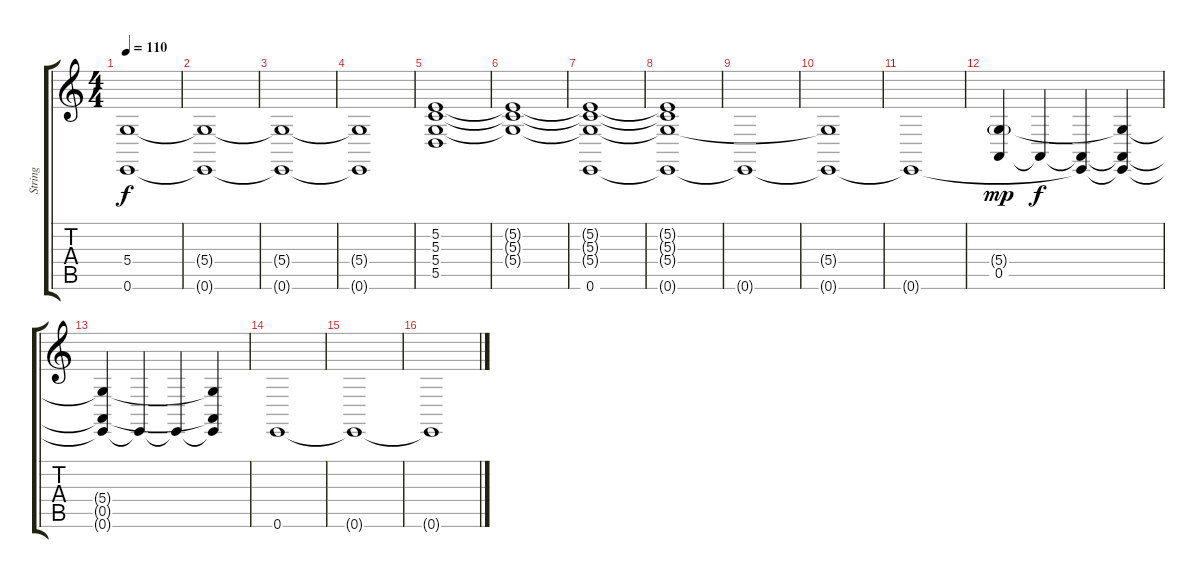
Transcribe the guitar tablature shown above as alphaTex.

\track ("String" "String") {instrument stringensemble1}
\staff {score tabs}
\tuning (E4 B3 G3 D3 A2 E2) {hide}
\ts (4 4)
\tempo 110
\clef g2
\ks c
(5.4{t} 0.6{t}).1{dy f} |
(5.4{t} 0.6{t}).1 |
(5.4{t} 0.6{t}).1 |
(5.4{t} 0.6{t}).1 |
(5.2 5.3 5.4 5.5).1 |
(5.2{t} 5.3{t} 5.4{t}).1 |
(5.2{t} 5.3{t} 5.4{t} 0.6).1 |
(5.2{t} 5.3{t} 5.4{t} 0.6{t}).1 |
0.6{t}.1 |
(5.4{t} 0.6{t}).1 |
0.6{t}.1 |
(5.4{g} 0.5).4{dy mp} 0.5{t}.4{dy f} (0.5{t} 0.6{t}).4 (5.4{t} 0.5{t} 0.6{t}).4 |
(5.4{t} 0.5{t} 0.6{t}).4 0.6{t}.4 0.6{t}.4 (5.4{t} 0.5{t} 0.6{t}).4 |
0.6.1 |
0.6{t}.1 |
0.6{t}.1
